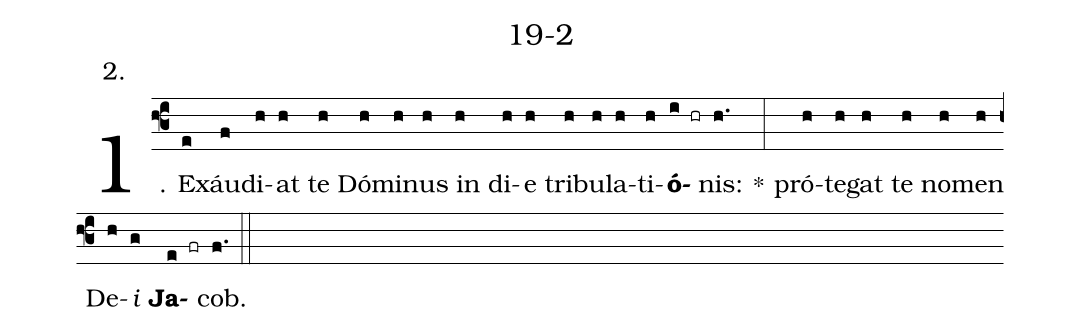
name: 19-2;
annotation: 2.;
%%
(f3)1. Ex(e)áu(f)di(h)at(h) te(h) Dó(h)mi(h)nus(h) in(h) di(h)e(h) tri(h)bu(h)la(h)ti(h)<b>ó</b>(i hr)nis:(h.) *(:) pró(h)te(h)gat(h) te(h) no(h)men(h) De(h)<i>i</i>(g) <b>Ja</b>(e fr)cob.(f.) (::)
